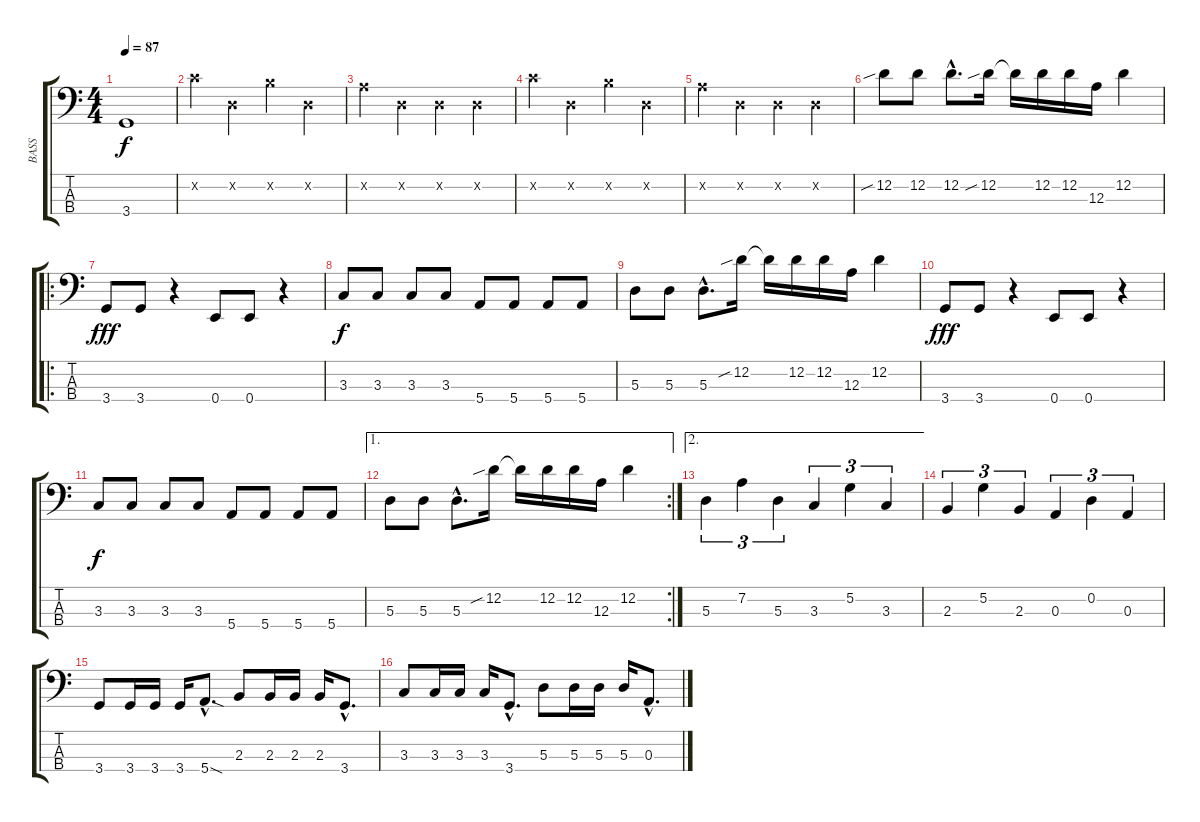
\track ("BASS" "BASS") {instrument electricbassfinger}
\staff {score tabs}
\tuning (G2 D2 A1 E1) {hide}
\ts (4 4)
\tempo 87
\clef f4
\ks c
3.4{t}.1{dy f} |
10.2{x}.4 0.2{x}.4 9.2{x}.4 0.2{x}.4 |
7.2{x}.4 0.2{x}.4 0.2{x}.4 0.2{x}.4 |
10.2{x}.4 0.2{x}.4 9.2{x}.4 0.2{x}.4 |
7.2{x}.4 0.2{x}.4 0.2{x}.4 0.2{x}.4 |
12.2{sib}.8 12.2.8 12.2{hac}.8{d} 12.2{sib}.16 12.2{t}.16 12.2.16 12.2.16 12.3.16 12.2.4 |
\ro
3.4.8{dy fff} 3.4.8 r.4 0.4.8 0.4.8 r.4 |
3.3.8{dy f} 3.3.8 3.3.8 3.3.8 5.4.8 5.4.8 5.4.8 5.4.8 |
5.3.8 5.3.8 5.3{hac}.8{d} 12.2{sib}.16 12.2{t}.16 12.2.16 12.2.16 12.3.16 12.2.4 |
3.4.8{dy fff} 3.4.8 r.4 0.4.8 0.4.8 r.4 |
3.3.8{dy f} 3.3.8 3.3.8 3.3.8 5.4.8 5.4.8 5.4.8 5.4.8 |
\ae 1
\rc 2
5.3.8 5.3.8 5.3{hac}.8{d} 12.2{sib}.16 12.2{t}.16 12.2.16 12.2.16 12.3.16 12.2.4 |
\ae 2
5.3.4{tu (3 2)} 7.2.4{tu (3 2)} 5.3.4{tu (3 2)} 3.3.4{tu (3 2)} 5.2.4{tu (3 2)} 3.3.4{tu (3 2)} |
2.3.4{tu (3 2)} 5.2.4{tu (3 2)} 2.3.4{tu (3 2)} 0.3.4{tu (3 2)} 0.2.4{tu (3 2)} 0.3.4{tu (3 2)} |
3.4.8 3.4.16 3.4.16 3.4.16 5.4{sod hac}.8{d} 2.3.8 2.3.16 2.3.16 2.3.16 3.4{hac}.8{d} |
3.3.8 3.3.16 3.3.16 3.3.16 3.4{hac}.8{d} 5.3.8 5.3.16 5.3.16 5.3.16 0.3{hac}.8{d}
